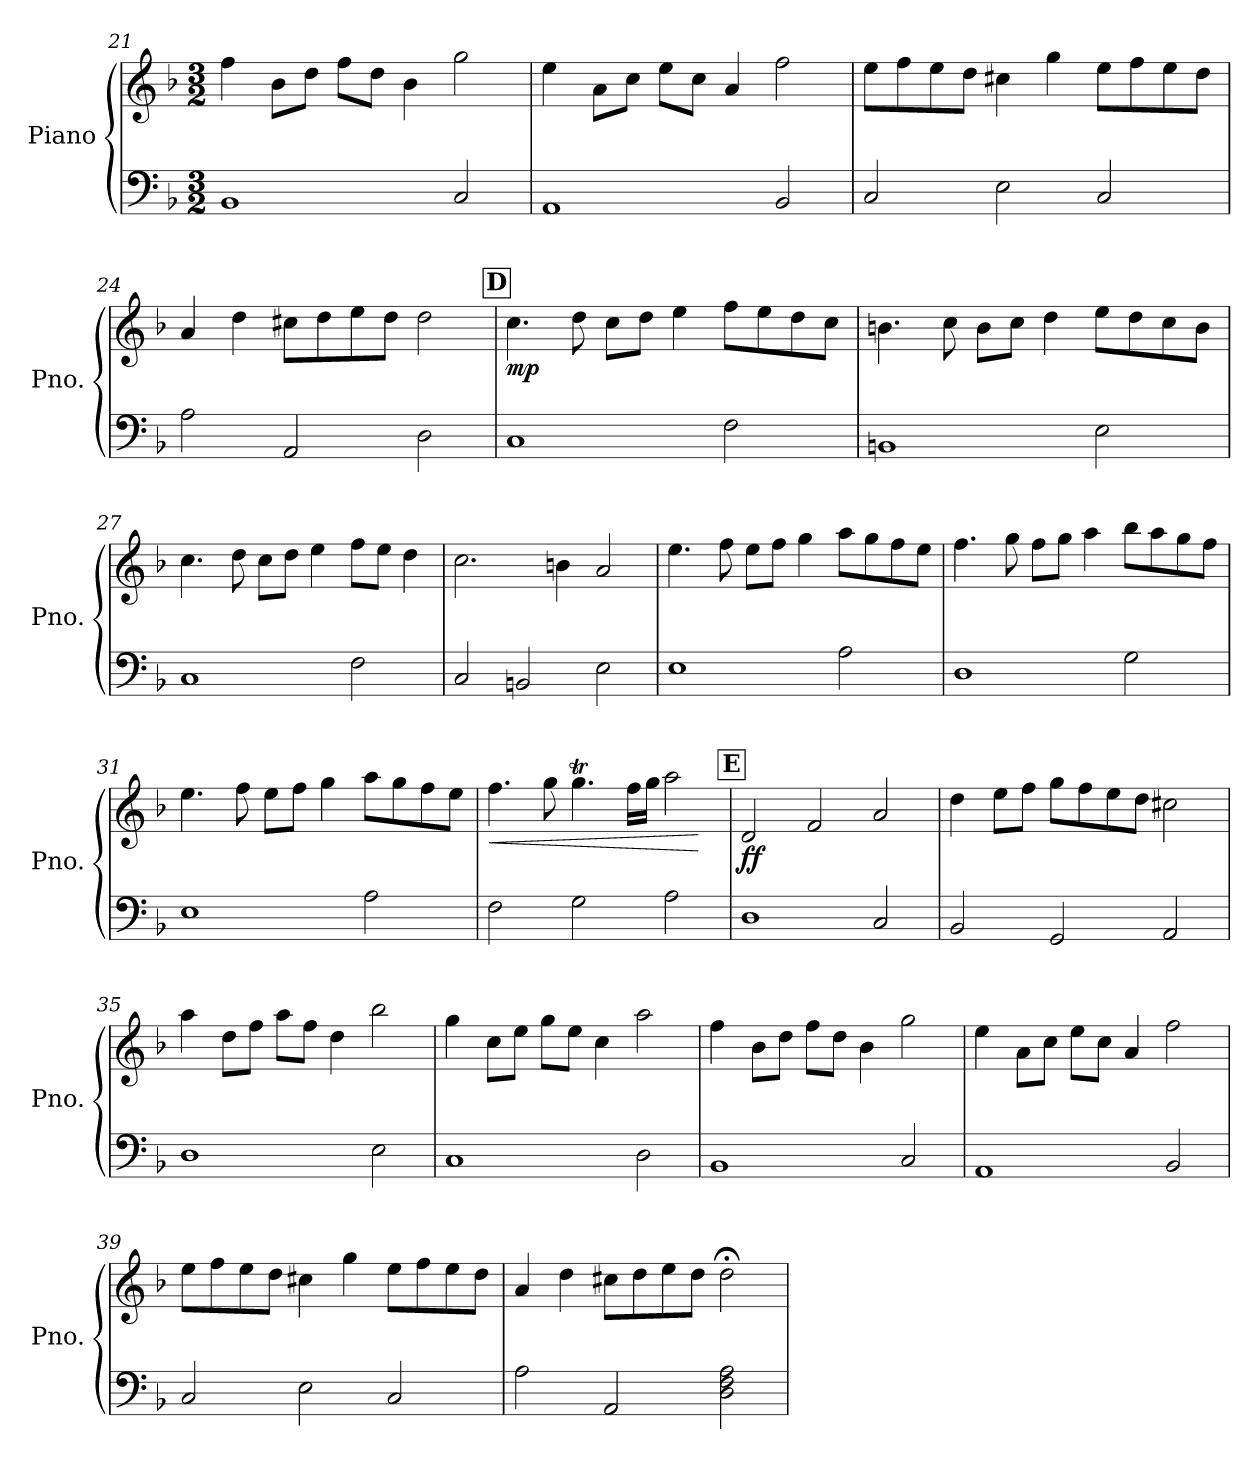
**kern	**kern	**dynam
*part1	*part1	*part1
*staff2	*staff1	*staff1/2
*I"Piano	*	*
*I'Pno.	*	*
!!LO:PB:g=z
*clefF4	*clefG2	*
*k[b-]	*k[b-]	*
*M3/2	*M3/2	*
=21	=21	=21
1BB-	4ff\	.
.	8b-\L	.
.	8dd\J	.
.	8ff\L	.
.	8dd\J	.
.	4b-\	.
2C/	2gg\	.
=22	=22	=22
1AA	4ee\	.
.	8a\L	.
.	8cc\J	.
.	8ee\L	.
.	8cc\J	.
.	4a/	.
2BB-/	2ff\	.
=23	=23	=23
2C/	8ee\L	.
.	8ff\	.
.	8ee\	.
.	8dd\J	.
2E\	4cc#X\	.
.	4gg\	.
2C/	8ee\L	.
.	8ff\	.
.	8ee\	.
.	8dd\J	.
=24	=24	=24
2A\	4a/	.
.	4dd\	.
2AA/	8cc#X\L	.
.	8dd\	.
.	8ee\	.
.	8dd\J	.
2D\	2dd\	.
!!LO:LB:g=z
!!LO:REH:place=s1:a:B:fs=14:t=D
=25	=25	=25
!	!	!LO:DY:b
1C	4.cc\	mp
.	8dd\	.
.	8cc\L	.
.	8dd\J	.
.	4ee\	.
2F\	8ff\L	.
.	8ee\	.
.	8dd\	.
.	8cc\J	.
=26	=26	=26
1BBn	4.bn\	.
.	8cc\	.
.	8b\L	.
.	8cc\J	.
.	4dd\	.
2E\	8ee\L	.
.	8dd\	.
.	8cc\	.
.	8b\J	.
=27	=27	=27
1C	4.cc\	.
.	8dd\	.
.	8cc\L	.
.	8dd\J	.
.	4ee\	.
2F\	8ff\L	.
.	8ee\J	.
.	4dd\	.
=28	=28	=28
2C/	2.cc\	.
2BBn/	.	.
.	4bn\	.
2E\	2a/	.
!!LO:LB:g=z
=29	=29	=29
1E	4.ee\	.
.	8ff\	.
.	8ee\L	.
.	8ff\J	.
.	4gg\	.
2A\	8aa\L	.
.	8gg\	.
.	8ff\	.
.	8ee\J	.
=30	=30	=30
1D	4.ff\	.
.	8gg\	.
.	8ff\L	.
.	8gg\J	.
.	4aa\	.
2G\	8bb-\L	.
.	8aa\	.
.	8gg\	.
.	8ff\J	.
=31	=31	=31
1E	4.ee\	.
.	8ff\	.
.	8ee\L	.
.	8ff\J	.
.	4gg\	.
2A\	8aa\L	.
.	8gg\	.
.	8ff\	.
.	8ee\J	.
=32	=32	=32
!	!	!LO:HP:b
2F\	4.ff\	<
.	8gg\	.
2G\	4.ggT\	.
.	16ff\LL	.
.	16gg\JJ	.
2A\	2aa\	.
.	.	[
!!LO:LB:g=z
!!LO:REH:place=s1:a:B:fs=14:t=E
=33	=33	=33
!	!	!LO:DY:b
1D	2d/	ff
.	2f/	.
2C/	2a/	.
=34	=34	=34
2BB-/	4dd\	.
.	8ee\L	.
.	8ff\J	.
2GG/	8gg\L	.
.	8ff\	.
.	8ee\	.
.	8dd\J	.
2AA/	2cc#X\	.
=35	=35	=35
1D	4aa\	.
.	8dd\L	.
.	8ff\J	.
.	8aa\L	.
.	8ff\J	.
.	4dd\	.
2E\	2bb-\	.
=36	=36	=36
1C	4gg\	.
.	8cc\L	.
.	8ee\J	.
.	8gg\L	.
.	8ee\J	.
.	4cc\	.
2D\	2aa\	.
!!LO:LB:g=z
=37	=37	=37
1BB-	4ff\	.
.	8b-\L	.
.	8dd\J	.
.	8ff\L	.
.	8dd\J	.
.	4b-\	.
2C/	2gg\	.
=38	=38	=38
1AA	4ee\	.
.	8a\L	.
.	8cc\J	.
.	8ee\L	.
.	8cc\J	.
.	4a/	.
2BB-/	2ff\	.
=39	=39	=39
2C/	8ee\L	.
.	8ff\	.
.	8ee\	.
.	8dd\J	.
2E\	4cc#X\	.
.	4gg\	.
2C/	8ee\L	.
.	8ff\	.
.	8ee\	.
.	8dd\J	.
=40	=40	=40
2A\	4a/	.
.	4dd\	.
2AA/	8cc#X\L	.
.	8dd\	.
.	8ee\	.
.	8dd\J	.
*	*MM60	*
2D\ 2F\ 2A\	2dd;<\	.
=	=	=
*-	*-	*-
